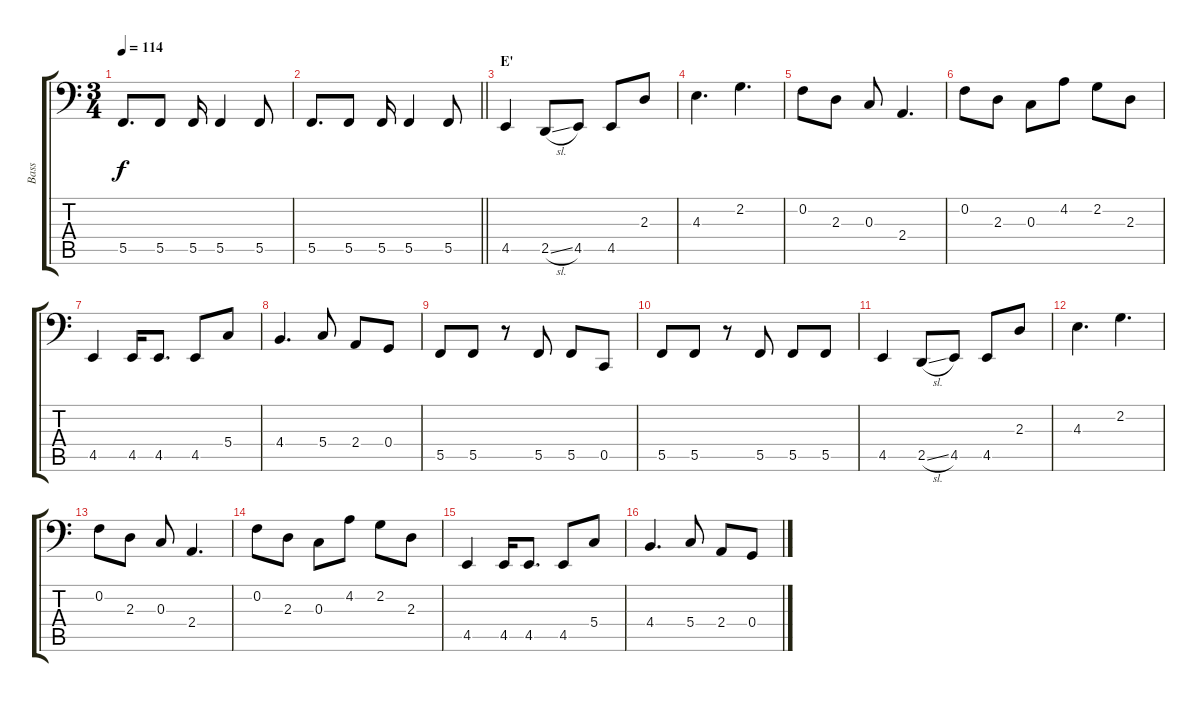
\track ("Bass" "Bass") {instrument electricbasspick}
\staff {score tabs}
\tuning (Bb2 F2 C2 G1 C1 A0) {hide}
\ts (3 4)
\tempo 114
\clef f4
\ks c
5.5.8{d dy f} 5.5.8 5.5.16 5.5.4 5.5.8 |
\barLineRight lightlight
5.5.8{d} 5.5.8 5.5.16 5.5.4 5.5.8 |
\section ("" "E'")
4.5.4 2.5{sl}.8 4.5.8 4.5.8 2.3.8 |
4.3.4{d} 2.2.4{d} |
0.2.8 2.3.8 0.3.8 2.4.4{d} |
0.2.8 2.3.8 0.3.8 4.2.8 2.2.8 2.3.8 |
4.5.4 4.5.16 4.5.8{d} 4.5.8 5.4.8 |
4.4.4{d} 5.4.8 2.4.8 0.4.8 |
5.5.8 5.5.8 r.8 5.5.8 5.5.8 0.5.8 |
5.5.8 5.5.8 r.8 5.5.8 5.5.8 5.5.8 |
4.5.4 2.5{sl}.8 4.5.8 4.5.8 2.3.8 |
4.3.4{d} 2.2.4{d} |
0.2.8 2.3.8 0.3.8 2.4.4{d} |
0.2.8 2.3.8 0.3.8 4.2.8 2.2.8 2.3.8 |
4.5.4 4.5.16 4.5.8{d} 4.5.8 5.4.8 |
4.4.4{d} 5.4.8 2.4.8 0.4.8
